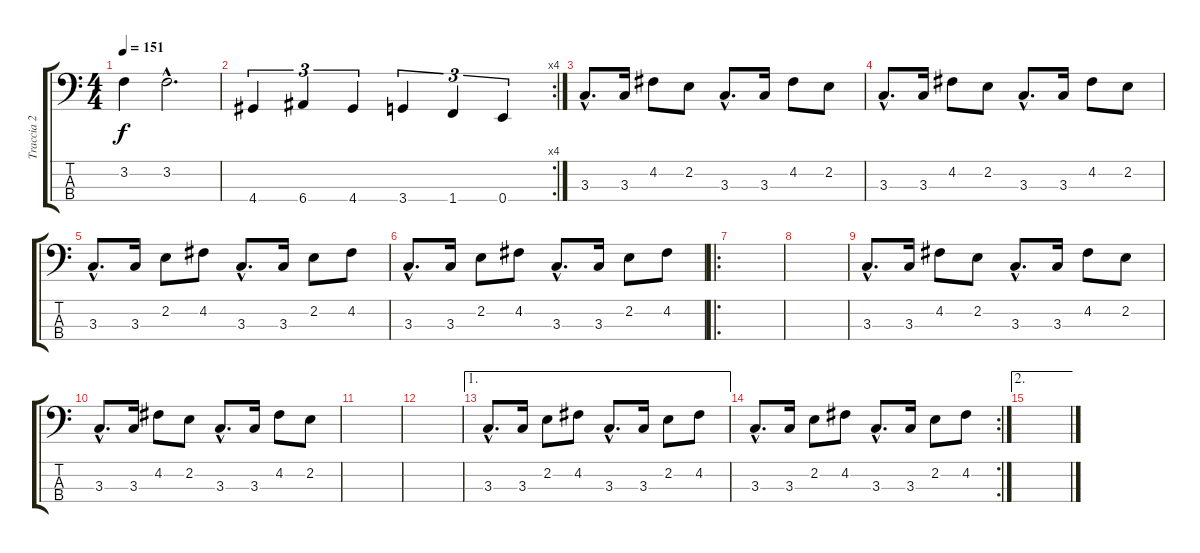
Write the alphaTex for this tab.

\track ("Traccia 2" "Traccia 2") {instrument electricbassfinger}
\staff {score tabs}
\tuning (G2 D2 A1 E1) {hide}
\ts (4 4)
\tempo 151
\clef f4
\ks c
3.2.4{dy f} 3.2{hac}.2{d} |
\rc 4
4.4.4{tu (3 2)} 6.4.4{tu (3 2)} 4.4.4{tu (3 2)} 3.4.4{tu (3 2)} 1.4.4{tu (3 2)} 0.4.4{tu (3 2)} |
3.3{hac}.8{d} 3.3.16 4.2.8 2.2.8 3.3{hac}.8{d} 3.3.16 4.2.8 2.2.8 |
3.3{hac}.8{d} 3.3.16 4.2.8 2.2.8 3.3{hac}.8{d} 3.3.16 4.2.8 2.2.8 |
3.3{hac}.8{d} 3.3.16 2.2.8 4.2.8 3.3{hac}.8{d} 3.3.16 2.2.8 4.2.8 |
3.3{hac}.8{d} 3.3.16 2.2.8 4.2.8 3.3{hac}.8{d} 3.3.16 2.2.8 4.2.8 |
\ro
|
|
3.3{hac}.8{d} 3.3.16 4.2.8 2.2.8 3.3{hac}.8{d} 3.3.16 4.2.8 2.2.8 |
3.3{hac}.8{d} 3.3.16 4.2.8 2.2.8 3.3{hac}.8{d} 3.3.16 4.2.8 2.2.8 |
|
|
\ae 1
3.3{hac}.8{d} 3.3.16 2.2.8 4.2.8 3.3{hac}.8{d} 3.3.16 2.2.8 4.2.8 |
\rc 2
3.3{hac}.8{d} 3.3.16 2.2.8 4.2.8 3.3{hac}.8{d} 3.3.16 2.2.8 4.2.8 |
\ae 2
